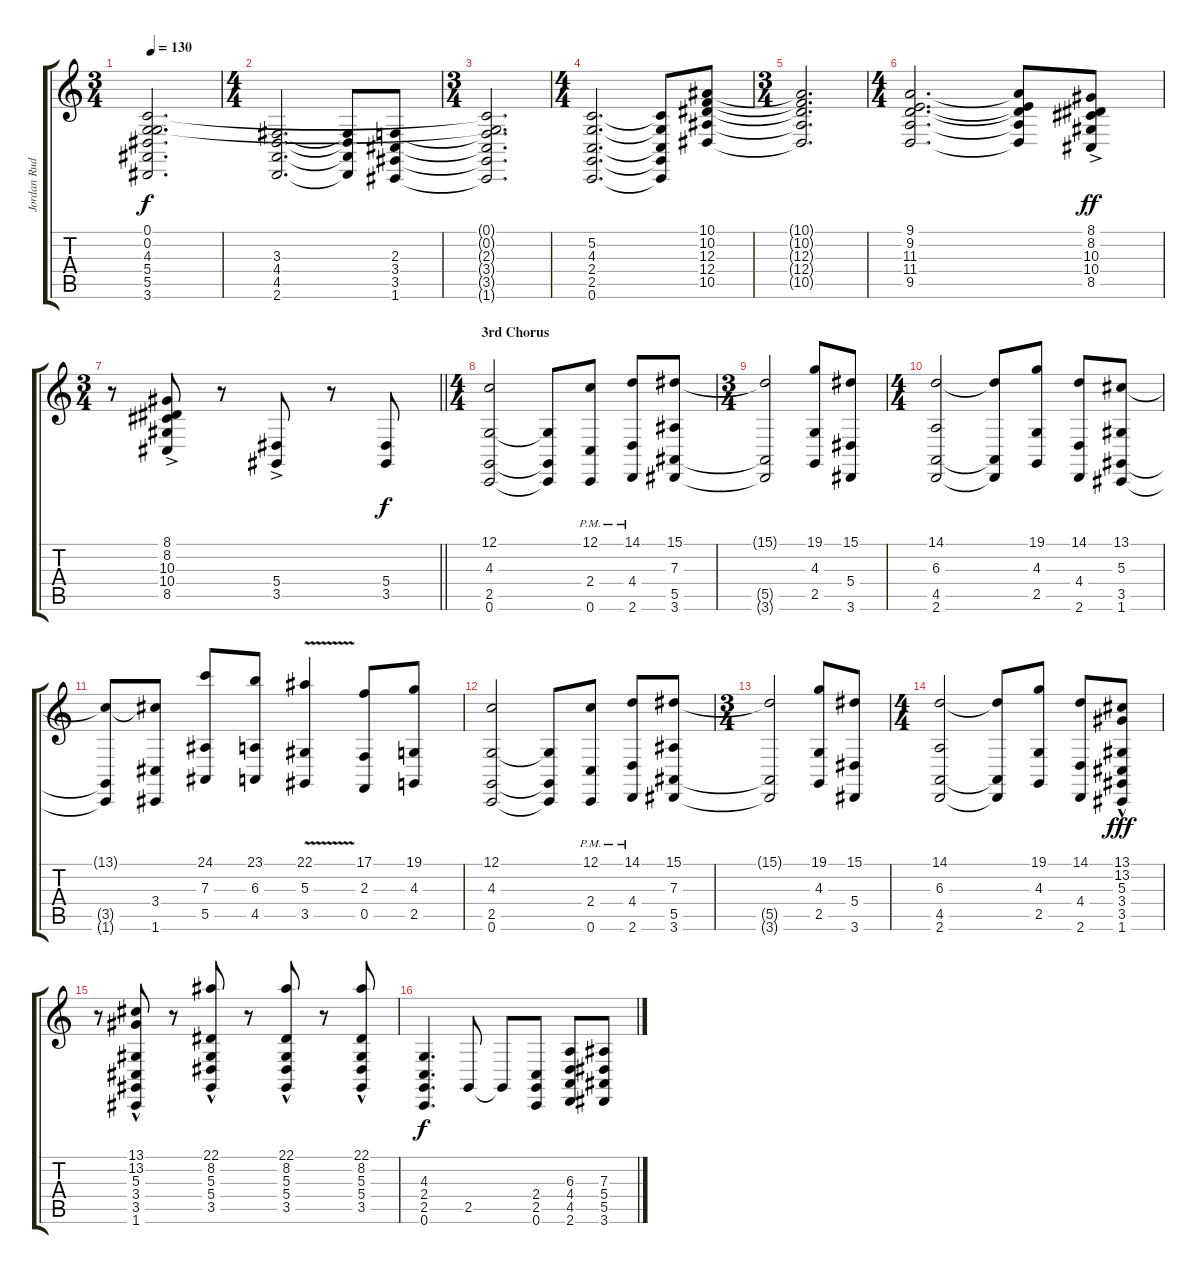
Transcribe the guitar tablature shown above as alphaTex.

\track ("Jordan Rudess" "Jordan Rud") {instrument lead2sawtooth}
\staff {score tabs}
\tuning (C4 G3 Eb3 Bb2 F2 C2) {hide}
\ts (3 4)
\tempo 130
\clef g2
\ks c
(0.1{t} 0.2{t} 4.3{t} 5.4{t} 5.5{t} 3.6{t}).2{d dy f} |
\ts (4 4)
(3.3 4.4 4.5 2.6).2{d} (3.3{t} 4.4{t} 4.5{t} 2.6{t}).8 (2.3 3.4 3.5 1.6).8 |
\ts (3 4)
(0.1{t} 0.2{t} 2.3{t} 3.4{t} 3.5{t} 1.6{t}).2{d} |
\ts (4 4)
(5.2 4.3 2.4 2.5 0.6).2{d} (5.2{t} 4.3{t} 2.4{t} 2.5{t} 0.6{t}).8 (10.1 10.2 12.3 12.4 10.5).8 |
\ts (3 4)
(10.1{t} 10.2{t} 12.3{t} 12.4{t} 10.5{t}).2{d} |
\ts (4 4)
(9.1 9.2 11.3 11.4 9.5).2{d} (9.1{t} 9.2{t} 11.3{t} 11.4{t} 9.5{t}).8 (8.1{ac} 8.2{ac} 10.3{ac} 10.4{ac} 8.5{ac}).8{dy ff} |
\ts (3 4)
\barLineRight lightlight
r.8 (8.1{ac} 8.2{ac} 10.3{ac} 10.4{ac} 8.5{ac}).8 r.8 (5.4{ac} 3.5{ac}).8 r.8 (5.4 3.5).8{dy f} |
\ts (4 4)
\section ("" "3rd Chorus")
(12.1 4.3 2.5 0.6).2 (4.3{t} 2.5{t} 0.6{t}).8 (12.1 2.4 0.6{pm}).8 (14.1 4.4 2.6{pm}).8 (15.1 7.3 5.5 3.6).8 |
\ts (3 4)
(15.1{t} 5.5{t} 3.6{t}).2 (19.1 4.3 2.5).8 (15.1 5.4 3.6).8 |
\ts (4 4)
(14.1 6.3 4.5 2.6).2 (14.1{t} 4.5{t} 2.6{t}).8 (19.1 4.3 2.5).8 (14.1 4.4 2.6).8 (13.1 5.3 3.5 1.6).8 |
(13.1{t} 3.5{t} 1.6{t}).8 (13.1{t} 3.4 1.6).8 (24.1 7.3 5.5).8 (23.1 6.3 4.5).8 (22.1 5.3 3.5{v}).4 (17.1 2.3 0.5).8 (19.1 4.3 2.5).8 |
(12.1 4.3 2.5 0.6).2 (4.3{t} 2.5{t} 0.6{t}).8 (12.1 2.4 0.6{pm}).8 (14.1 4.4 2.6{pm}).8 (15.1 7.3 5.5 3.6).8 |
\ts (3 4)
(15.1{t} 5.5{t} 3.6{t}).2 (19.1 4.3 2.5).8 (15.1 5.4 3.6).8 |
\ts (4 4)
(14.1 6.3 4.5 2.6).2 (14.1{t} 4.5{t} 2.6{t}).8 (19.1 4.3 2.5).8 (14.1 4.4 2.6).8 (13.1{hac} 13.2{hac} 5.3{hac} 3.4{hac} 3.5{hac} 1.6{hac}).8{dy fff} |
r.8 (13.1{hac} 13.2{hac} 5.3{hac} 3.4{hac} 3.5{hac} 1.6{hac}).8 r.8 (22.1{hac} 8.2{hac} 5.3{hac} 5.4{hac} 3.5{hac}).8 r.8 (22.1{hac} 8.2{hac} 5.3{hac} 5.4{hac} 3.5{hac}).8 r.8 (22.1{hac} 8.2{hac} 5.3{hac} 5.4{hac} 3.5{hac}).8 |
(4.3 2.4 2.5 0.6).4{d dy f} 2.5.8 2.5{t}.8 (2.4 2.5 0.6).8 (6.3 4.4 4.5 2.6).8 (7.3 5.4 5.5 3.6).8
